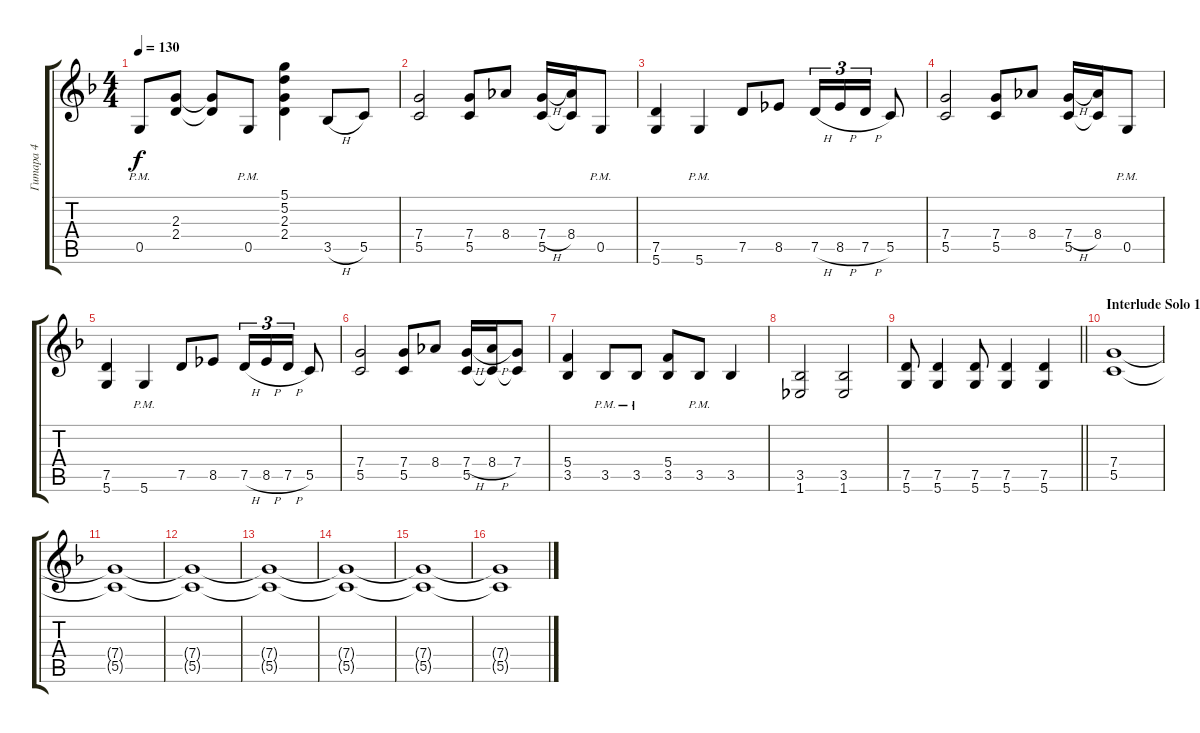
\track ("Гитара 4" "Гитара 4") {instrument distortionguitar}
\staff {score tabs}
\tuning (D4 A3 F3 C3 G2 D2) {hide}
\ts (4 4)
\tempo 130
\clef g2
\ks dminor
0.5{pm}.8{dy f} (2.3 2.4).8 (2.3{t} 2.4{t}).8 0.5{pm}.8 (5.1 5.2 2.3 2.4).4 3.5{h}.8 5.5.8 |
(7.4 5.5).2 (7.4 5.5).8 8.4.8 (7.4{h} 5.5).16 (8.4 5.5{t}).16 0.5{pm}.8 |
(7.5 5.6).4 5.6{pm}.4 7.5.8 8.5.8 7.5{h}.16{tu (3 2)} 8.5{h}.16{tu (3 2)} 7.5{h}.16{tu (3 2)} 5.5.8 |
(7.4 5.5).2 (7.4 5.5).8 8.4.8 (7.4{h} 5.5).16 (8.4 5.5{t}).16 0.5{pm}.8 |
(7.5 5.6).4 5.6{pm}.4 7.5.8 8.5.8 7.5{h}.16{tu (3 2)} 8.5{h}.16{tu (3 2)} 7.5{h}.16{tu (3 2)} 5.5.8 |
(7.4 5.5).2 (7.4 5.5).8 8.4.8 (7.4{h} 5.5).16 (8.4{h} 5.5{t}).16 (7.4 5.5{t}).8 |
(5.4 3.5).4 3.5{pm}.8 3.5{pm}.8 (5.4 3.5).8 3.5{pm}.8 3.5.4 |
(3.5 1.6).2 (3.5 1.6).2 |
\barLineRight lightlight
(7.5 5.6).8 (7.5 5.6).4 (7.5 5.6).8 (7.5 5.6).4 (7.5 5.6).4 |
\section ("" "Interlude Solo 1")
(7.4 5.5).1 |
(7.4{t} 5.5{t}).1{volume 4} |
(7.4{t} 5.5{t}).1 |
(7.4{t} 5.5{t}).1 |
(7.4{t} 5.5{t}).1 |
(7.4{t} 5.5{t}).1{volume 1} |
(7.4{t} 5.5{t}).1
